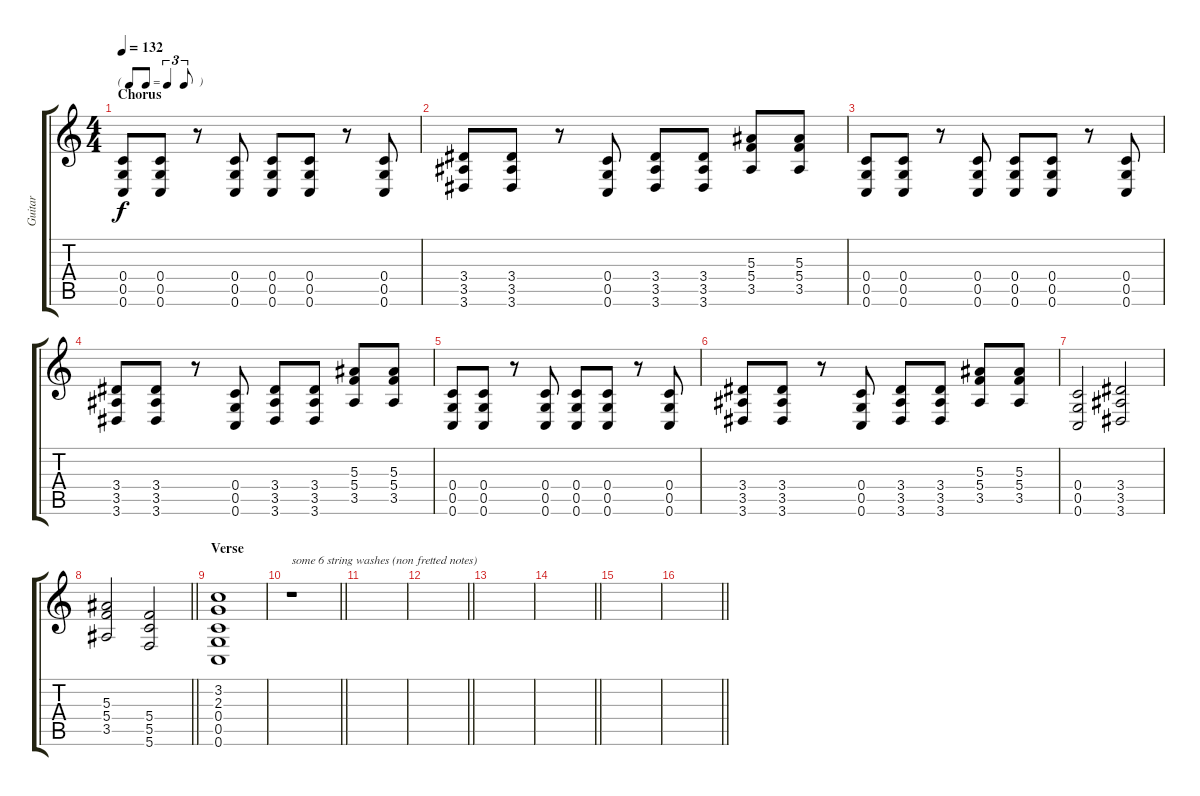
\track ("Guitar" "Guitar") {instrument electricguitarclean}
\staff {score tabs}
\tuning (D4 A3 F3 C3 G2 C2) {hide}
\ts (4 4)
\tf triplet8th
\section ("" "Chorus")
\tempo 132
\clef g2
\ks c
(0.4 0.5 0.6).8{dy f instrument distortionguitar} (0.4 0.5 0.6).8 r.8 (0.4 0.5 0.6).8 (0.4 0.5 0.6).8 (0.4 0.5 0.6).8 r.8 (0.4 0.5 0.6).8 |
(3.4 3.5 3.6).8 (3.4 3.5 3.6).8 r.8 (0.4 0.5 0.6).8 (3.4 3.5 3.6).8 (3.4 3.5 3.6).8 (5.3 5.4 3.5).8 (5.3 5.4 3.5).8 |
(0.4 0.5 0.6).8 (0.4 0.5 0.6).8 r.8 (0.4 0.5 0.6).8 (0.4 0.5 0.6).8 (0.4 0.5 0.6).8 r.8 (0.4 0.5 0.6).8 |
(3.4 3.5 3.6).8 (3.4 3.5 3.6).8 r.8 (0.4 0.5 0.6).8 (3.4 3.5 3.6).8 (3.4 3.5 3.6).8 (5.3 5.4 3.5).8 (5.3 5.4 3.5).8 |
(0.4 0.5 0.6).8 (0.4 0.5 0.6).8 r.8 (0.4 0.5 0.6).8 (0.4 0.5 0.6).8 (0.4 0.5 0.6).8 r.8 (0.4 0.5 0.6).8 |
(3.4 3.5 3.6).8 (3.4 3.5 3.6).8 r.8 (0.4 0.5 0.6).8 (3.4 3.5 3.6).8 (3.4 3.5 3.6).8 (5.3 5.4 3.5).8 (5.3 5.4 3.5).8 |
(0.4 0.5 0.6).2 (3.4 3.5 3.6).2 |
\barLineRight lightlight
(5.3 5.4 3.5).2 (5.4 5.5 5.6).2 |
\section ("" "Verse")
(3.2 2.3 0.4 0.5 0.6).1{instrument electricguitarclean} |
\barLineRight lightlight
r.1{txt "some 6 string washes (non fretted notes)"} |
|
\barLineRight lightlight
|
|
\barLineRight lightlight
|
|
\barLineRight lightlight
